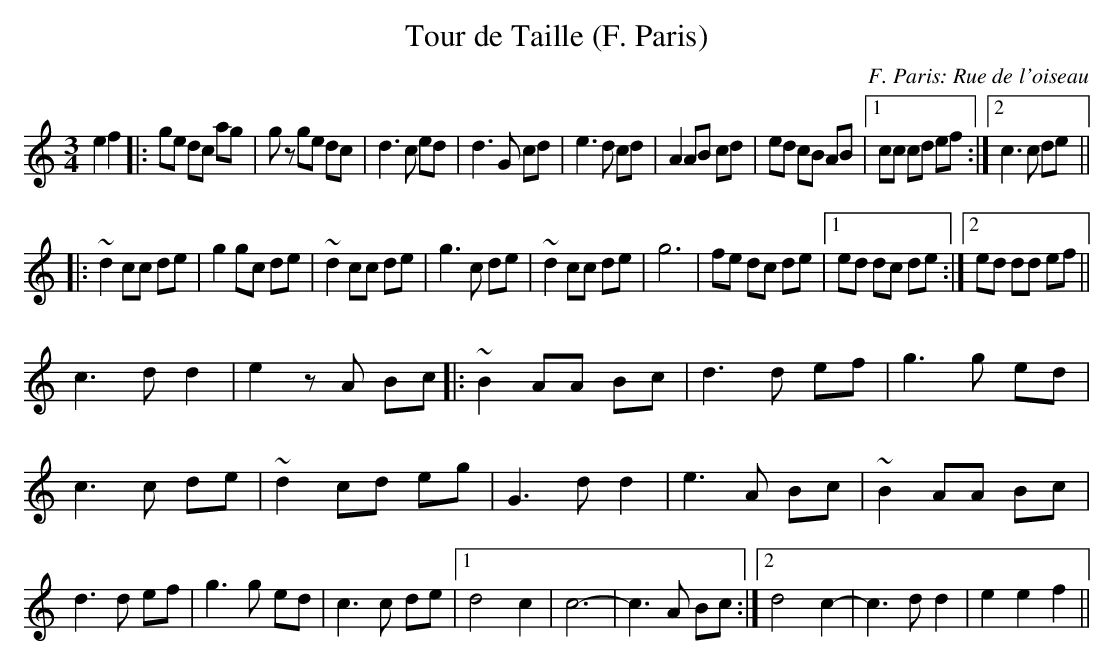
X:1
T:Tour de Taille (F. Paris)
C:F. Paris: Rue de l'oiseau
M:3/4
L:1/8
K:C
e2f2|:ge dc ag|gz ge dc|d3c ed|d3G cd|\
e3d cd|A2 AB cd|ed cB AB|1 cc cd ef:|2 c3 c de||
|:~d2 cc de|g2 gc de|~d2 cc de|g3c de|\
~d2 cc de|g6|fe dc de|1 ed dc de:|2 ed dd ef||
c3d d2|e2zA Bc\
|:~B2 AA Bc|d3d ef|g3g ed|c3c de|\
~d2 cd eg|G3dd2|e3A Bc|\
~B2 AA Bc|d3d ef|g3g ed|c3c de|1 d4c2|\
c6-|c3 A Bc:|2 d4c2-|c3dd2|e2e2f2||
